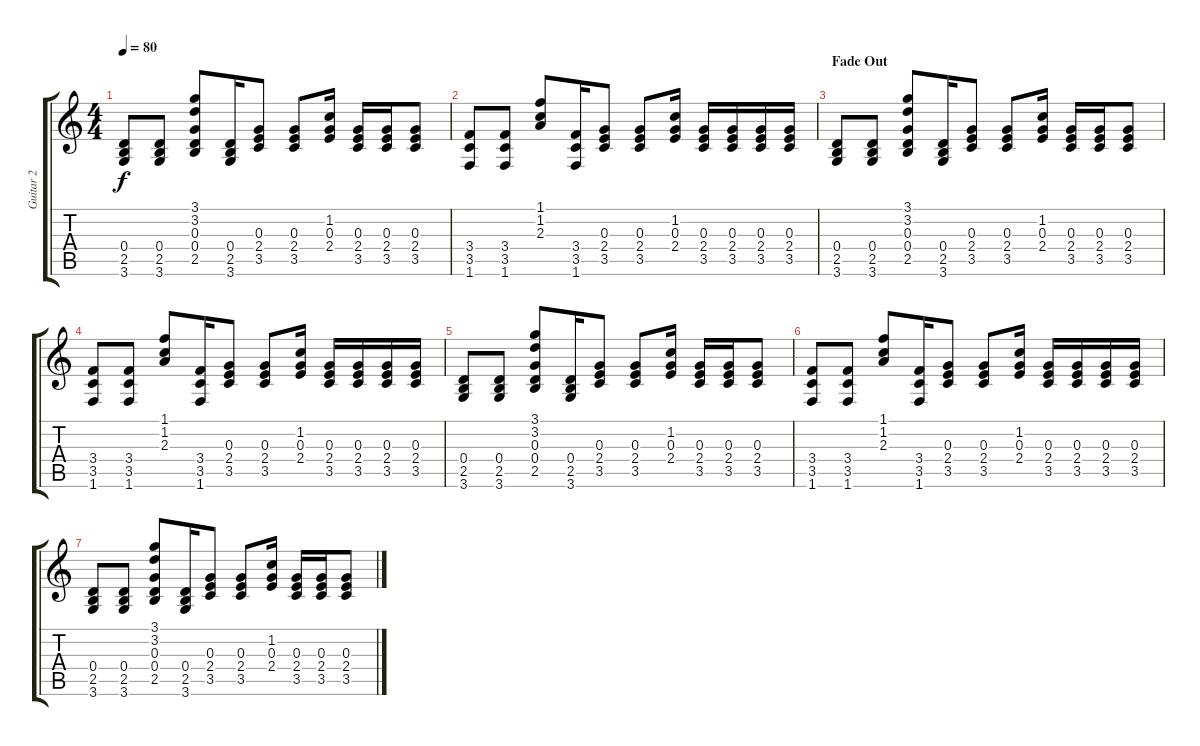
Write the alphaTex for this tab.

\track ("Guitar 2" "Guitar 2") {instrument overdrivenguitar}
\staff {score tabs}
\tuning (E4 B3 G3 D3 A2 E2) {hide}
\ts (4 4)
\tempo 80
\clef g2
\ks c
(0.4 2.5 3.6).8{dy f} (0.4 2.5 3.6).8 (3.1 3.2 0.3 0.4 2.5).8 (0.4 2.5 3.6).16 (0.3 2.4 3.5).8 (0.3 2.4 3.5).8 (1.2 0.3 2.4).16 (0.3 2.4 3.5).16 (0.3 2.4 3.5).16 (0.3 2.4 3.5).8 |
(3.4 3.5 1.6).8 (3.4 3.5 1.6).8 (1.1 1.2 2.3).8 (3.4 3.5 1.6).16 (0.3 2.4 3.5).8 (0.3 2.4 3.5).8 (1.2 0.3 2.4).16 (0.3 2.4 3.5).16 (0.3 2.4 3.5).16 (0.3 2.4 3.5).16 (0.3 2.4 3.5).16 |
\section ("" "Fade Out")
(0.4 2.5 3.6).8 (0.4 2.5 3.6).8 (3.1 3.2 0.3 0.4 2.5).8 (0.4 2.5 3.6).16 (0.3 2.4 3.5).8 (0.3 2.4 3.5).8 (1.2 0.3 2.4).16 (0.3 2.4 3.5).16 (0.3 2.4 3.5).16 (0.3 2.4 3.5).8 |
(3.4 3.5 1.6).8 (3.4 3.5 1.6).8 (1.1 1.2 2.3).8 (3.4 3.5 1.6).16 (0.3 2.4 3.5).8 (0.3 2.4 3.5).8 (1.2 0.3 2.4).16 (0.3 2.4 3.5).16 (0.3 2.4 3.5).16 (0.3 2.4 3.5).16 (0.3 2.4 3.5).16 |
(0.4 2.5 3.6).8 (0.4 2.5 3.6).8 (3.1 3.2 0.3 0.4 2.5).8 (0.4 2.5 3.6).16 (0.3 2.4 3.5).8 (0.3 2.4 3.5).8 (1.2 0.3 2.4).16 (0.3 2.4 3.5).16 (0.3 2.4 3.5).16 (0.3 2.4 3.5).8 |
(3.4 3.5 1.6).8 (3.4 3.5 1.6).8 (1.1 1.2 2.3).8 (3.4 3.5 1.6).16 (0.3 2.4 3.5).8 (0.3 2.4 3.5).8 (1.2 0.3 2.4).16 (0.3 2.4 3.5).16 (0.3 2.4 3.5).16 (0.3 2.4 3.5).16 (0.3 2.4 3.5).16 |
(0.4 2.5 3.6).8 (0.4 2.5 3.6).8 (3.1 3.2 0.3 0.4 2.5).8 (0.4 2.5 3.6).16 (0.3 2.4 3.5).8 (0.3 2.4 3.5).8 (1.2 0.3 2.4).16 (0.3 2.4 3.5).16 (0.3 2.4 3.5).16 (0.3 2.4 3.5).8
